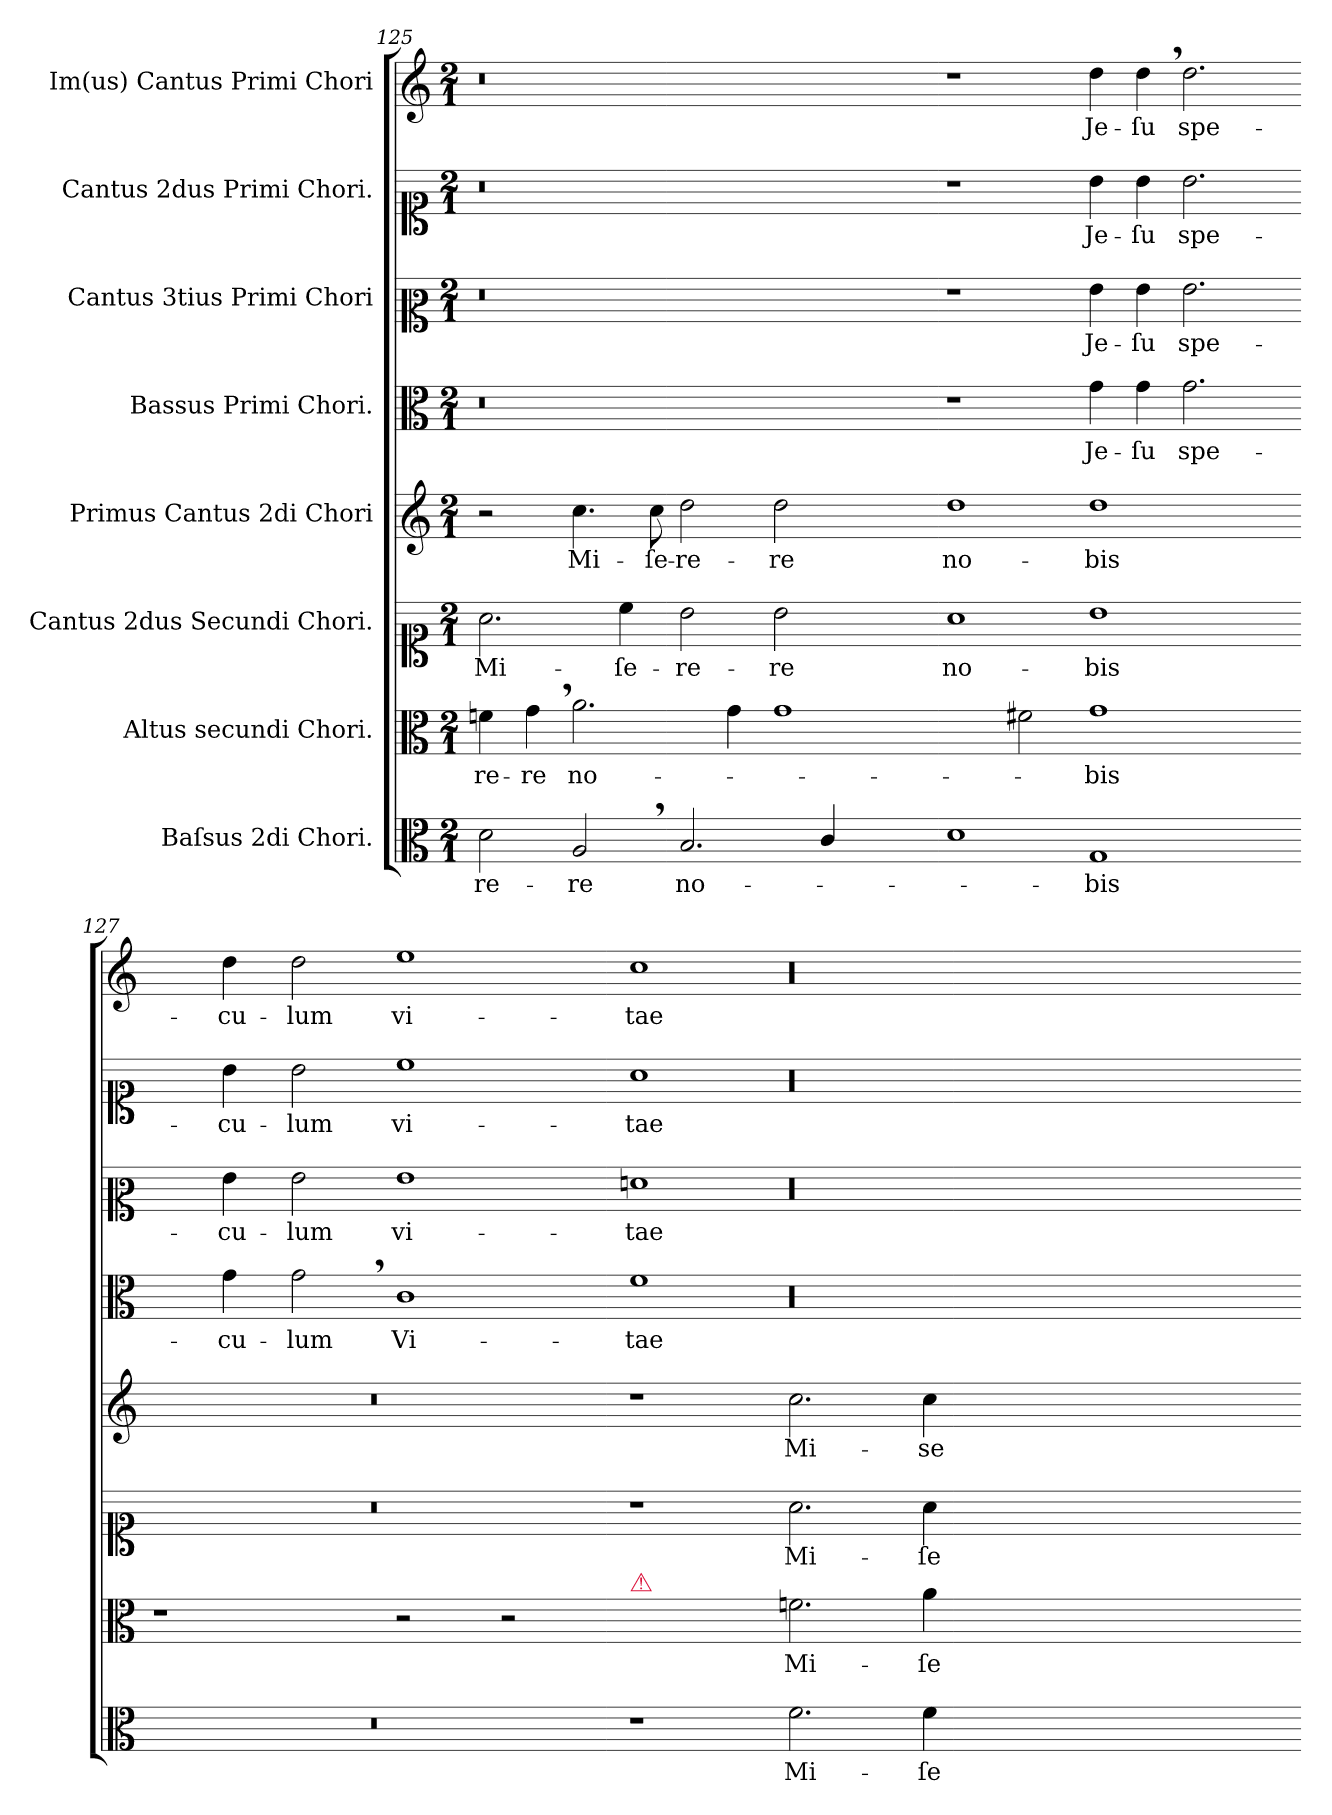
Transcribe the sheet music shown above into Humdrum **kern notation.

**kern	**text	**kern	**text	**kern	**text	**kern	**text	**kern	**text	**kern	**text	**kern	**text	**kern	**text
*part8	*part8	*part7	*part7	*part6	*part6	*part5	*part5	*part4	*part4	*part3	*part3	*part2	*part2	*part1	*part1
*staff8	*staff8	*staff7	*staff7	*staff6	*staff6	*staff5	*staff5	*staff4	*staff4	*staff3	*staff3	*staff2	*staff2	*staff1	*staff1
*I"Baſsus 2di Chori.	*	*I"Altus secundi Chori.	*	*I"Cantus 2dus Secundi Chori.	*	*I"Primus Cantus 2di Chori	*	*I"Bassus Primi Chori.	*	*I"Cantus 3tius Primi Chori	*	*I"Cantus 2dus Primi Chori.	*	*I"Im(us) Cantus Primi Chori	*
*clefC3	*	*clefC3	*	*clefC1	*	*clefG2	*	*clefC3	*	*clefC2	*	*clefC1	*	*clefG2	*
*k[]	*	*k[]	*	*k[]	*	*k[]	*	*k[]	*	*k[]	*	*k[]	*	*k[]	*
*M2/1	*	*M2/1	*	*M2/1	*	*M2/1	*	*M2/1	*	*M2/1	*	*M2/1	*	*M2/1	*
=125	=125	=125	=125	=125	=125	=125	=125	=125	=125	=125	=125	=125	=125	=125	=125
2d\	-re-	4fn\	-re-	2.a\	Mi-	2r	.	0r	.	0r	.	0r	.	0r	.
.	.	4g,<\	-re	.	.	.	.	.	.	.	.	.	.	.	.
2A,</	-re	2.a\	no-	.	.	4.cc\	Mi-	.	.	.	.	.	.	.	.
.	.	.	.	4cc\	ſe-	.	.	.	.	.	.	.	.	.	.
.	.	.	.	.	.	8cc\	ſe-	.	.	.	.	.	.	.	.
2.B/	no-	.	.	2b\	-re-	2dd\	-re-	.	.	.	.	.	.	.	.
.	.	4g\	.	.	.	.	.	.	.	.	.	.	.	.	.
.	.	1g\	.	2b\	-re	2dd\	-re	.	.	.	.	.	.	.	.
4c/	.	.	.	.	.	.	.	.	.	.	.	.	.	.	.
2ryy	.	.	.	2ryy	.	2ryy	.	2ryy	.	2ryy	.	2ryy	.	2ryy	.
=126-	=126-	=126-	=126-	=126-	=126-	=126-	=126-	=126-	=126-	=126-	=126-	=126-	=126-	=126-	=126-
1d	.	2ryy	.	1a	no-	1dd	no-	1r	.	1r	.	1r	.	1r	.
.	.	2f#X\	.	.	.	.	.	.	.	.	.	.	.	.	.
1G	-bis	1g	-bis	1b	-bis	1dd	-bis	4g\	Je-	4g\	Je-	4b\	Je-	4dd\	Je-
.	.	.	.	.	.	.	.	4g\	ſu	4g\	ſu	4b\	ſu	4dd,<\	ſu
.	.	.	.	.	.	.	.	2.g\	spe-	2.g\	spe-	2.b\	spe-	2.dd\	spe-
4ryy	.	4ryy	.	4ryy	.	4ryy	.	.	.	.	.	.	.	.	.
=127-	=127-	=127-	=127-	=127-	=127-	=127-	=127-	=127-	=127-	=127-	=127-	=127-	=127-	=127-	=127-
0r	.	1r	.	0r	.	0r	.	4ryy	.	4ryy	.	4ryy	.	4ryy	.
.	.	.	.	.	.	.	.	4g\	-cu-	4g\	-cu-	4b\	-cu-	4dd\	-cu-
.	.	.	.	.	.	.	.	2g,<\	-lum	2g\	-lum	2b\	-lum	2dd\	-lum
.	.	2r	.	.	.	.	.	1c	Vi-	1g	vi-	1cc	vi-	1ee	vi-
.	.	2r	.	.	.	.	.	.	.	.	.	.	.	.	.
=128-	=128-	=128-	=128-	=128-	=128-	=128-	=128-	=128-	=128-	=128-	=128-	=128-	=128-	=128-	=128-
!	!	!LO:TX:a:color=crimson:t=⚠	!	!	!	!	!	!	!	!	!	!	!	!	!
1r	.	1ryy	.	1r	.	1r	.	1f	-tae	1fn	-tae	1a	-tae	1cc	-tae
!	!	!	!	!	!LO:LY:i	!	!	!	!	!	!	!	!	!	!
2.f\	Mi-	2.fn\	Mi-	2.a\	Mi-	2.cc\	Mi-	00r	.	00r	.	00r	.	00r	.
!	!	!	!	!	!LO:LY:i	!	!	!	!	!	!	!	!	!	!
4f\	ſe-	4a\	ſe-	4a\	ſe-	4cc\	-se-	.	.	.	.	.	.	.	.
0.ryy	.	0.ryy	.	0.ryy	.	0.ryy	.	.	.	.	.	.	.	.	.
=-	=-	=-	=-	=-	=-	=-	=-	=-	=-	=-	=-	=-	=-	=-	=-
*-	*-	*-	*-	*-	*-	*-	*-	*-	*-	*-	*-	*-	*-	*-	*-
